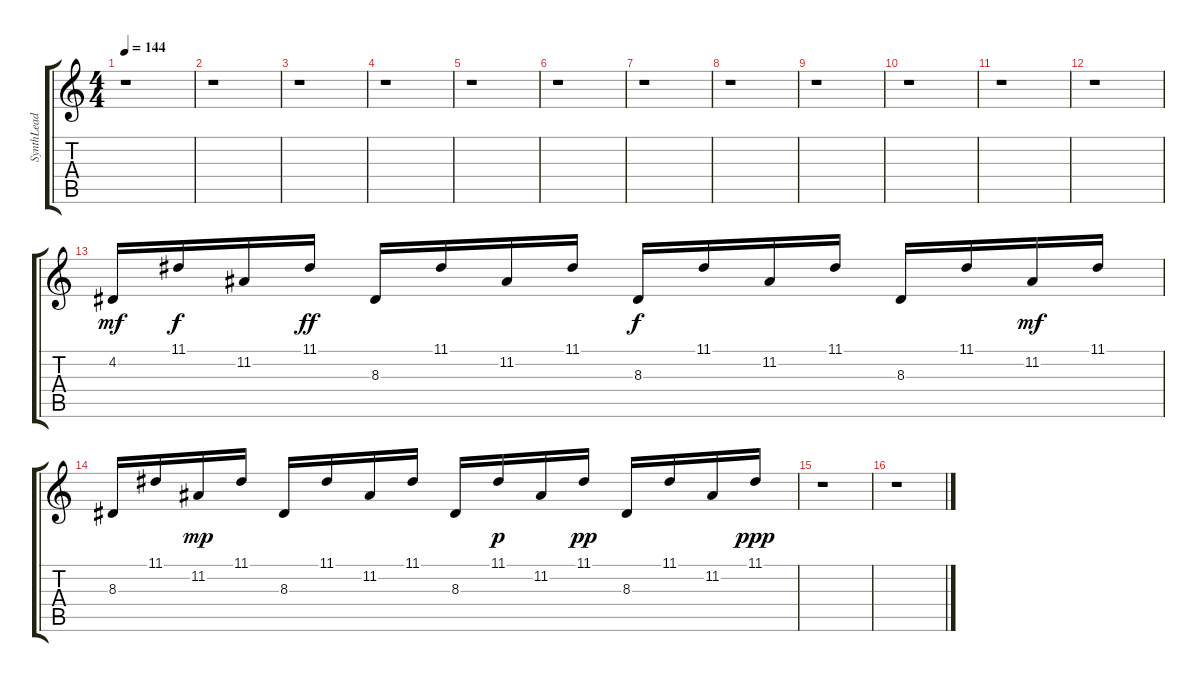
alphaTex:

\track ("SynthLead" "SynthLead") {instrument lead8bassandlead}
\staff {score tabs}
\tuning (E4 B3 G3 D3 A2 E2) {hide}
\ts (4 4)
\tempo 144
\clef g2
\ks c
r.1{dy pp} |
r.1 |
r.1 |
r.1 |
r.1 |
r.1 |
r.1 |
r.1 |
r.1 |
r.1 |
r.1 |
r.1 |
4.2.16{dy mf} 11.1.16{dy f} 11.2.16 11.1.16{dy ff} 8.3.16 11.1.16 11.2.16 11.1.16 8.3.16{dy f} 11.1.16 11.2.16 11.1.16 8.3.16 11.1.16 11.2.16{dy mf} 11.1.16 |
8.3.16 11.1.16 11.2.16{dy mp} 11.1.16 8.3.16 11.1.16 11.2.16 11.1.16 8.3.16 11.1.16{dy p} 11.2.16 11.1.16{dy pp} 8.3.16 11.1.16 11.2.16 11.1.16{dy ppp} |
r.1 |
r.1
